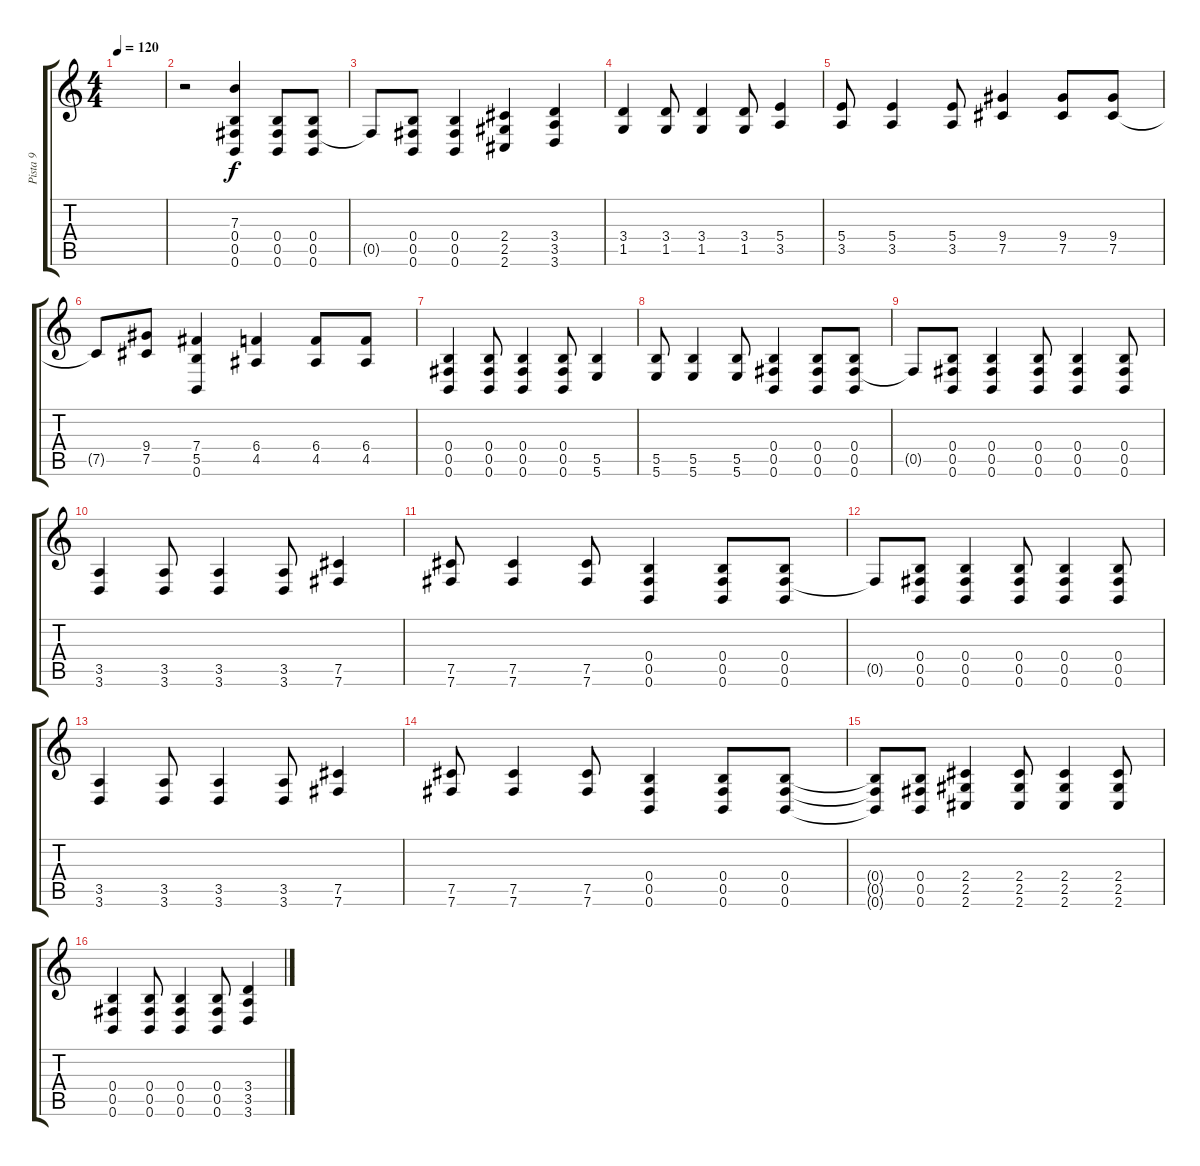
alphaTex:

\track ("Pista 9" "Pista 9") {instrument distortionguitar}
\staff {score tabs}
\tuning (Db4 Ab3 E3 B2 Gb2 B1) {hide}
\ts (4 4)
\tempo 120
\clef g2
\ks c
|
r.2 (7.3 0.4 0.5 0.6).4 (0.4 0.5 0.6).8 (0.4 0.5 0.6).8 |
0.5{t}.8 (0.4 0.5 0.6).8 (0.4 0.5 0.6).4 (2.4 2.5 2.6).4 (3.4 3.5 3.6).4 |
(3.4 1.5).4 (3.4 1.5).8 (3.4 1.5).4 (3.4 1.5).8 (5.4 3.5).4 |
(5.4 3.5).8 (5.4 3.5).4 (5.4 3.5).8 (9.4 7.5).4 (9.4 7.5).8 (9.4 7.5).8 |
7.5{t}.8 (9.4 7.5).8 (7.4 5.5 0.6).4 (6.4 4.5).4 (6.4 4.5).8 (6.4 4.5).8 |
(0.4 0.5 0.6).4 (0.4 0.5 0.6).8 (0.4 0.5 0.6).4 (0.4 0.5 0.6).8 (5.5 5.6).4 |
(5.5 5.6).8 (5.5 5.6).4 (5.5 5.6).8 (0.4 0.5 0.6).4 (0.4 0.5 0.6).8 (0.4 0.5 0.6).8 |
0.5{t}.8 (0.4 0.5 0.6).8 (0.4 0.5 0.6).4 (0.4 0.5 0.6).8 (0.4 0.5 0.6).4 (0.4 0.5 0.6).8 |
(3.5 3.6).4 (3.5 3.6).8 (3.5 3.6).4 (3.5 3.6).8 (7.5 7.6).4 |
(7.5 7.6).8 (7.5 7.6).4 (7.5 7.6).8 (0.4 0.5 0.6).4 (0.4 0.5 0.6).8 (0.4 0.5 0.6).8 |
0.5{t}.8 (0.4 0.5 0.6).8 (0.4 0.5 0.6).4 (0.4 0.5 0.6).8 (0.4 0.5 0.6).4 (0.4 0.5 0.6).8 |
(3.5 3.6).4 (3.5 3.6).8 (3.5 3.6).4 (3.5 3.6).8 (7.5 7.6).4 |
(7.5 7.6).8 (7.5 7.6).4 (7.5 7.6).8 (0.4 0.5 0.6).4 (0.4 0.5 0.6).8 (0.4 0.5 0.6).8 |
(0.4{t} 0.5{t} 0.6{t}).8 (0.4 0.5 0.6).8 (2.4 2.5 2.6).4 (2.4 2.5 2.6).8 (2.4 2.5 2.6).4 (2.4 2.5 2.6).8 |
(0.4 0.5 0.6).4 (0.4 0.5 0.6).8 (0.4 0.5 0.6).4 (0.4 0.5 0.6).8 (3.4 3.5 3.6).4
